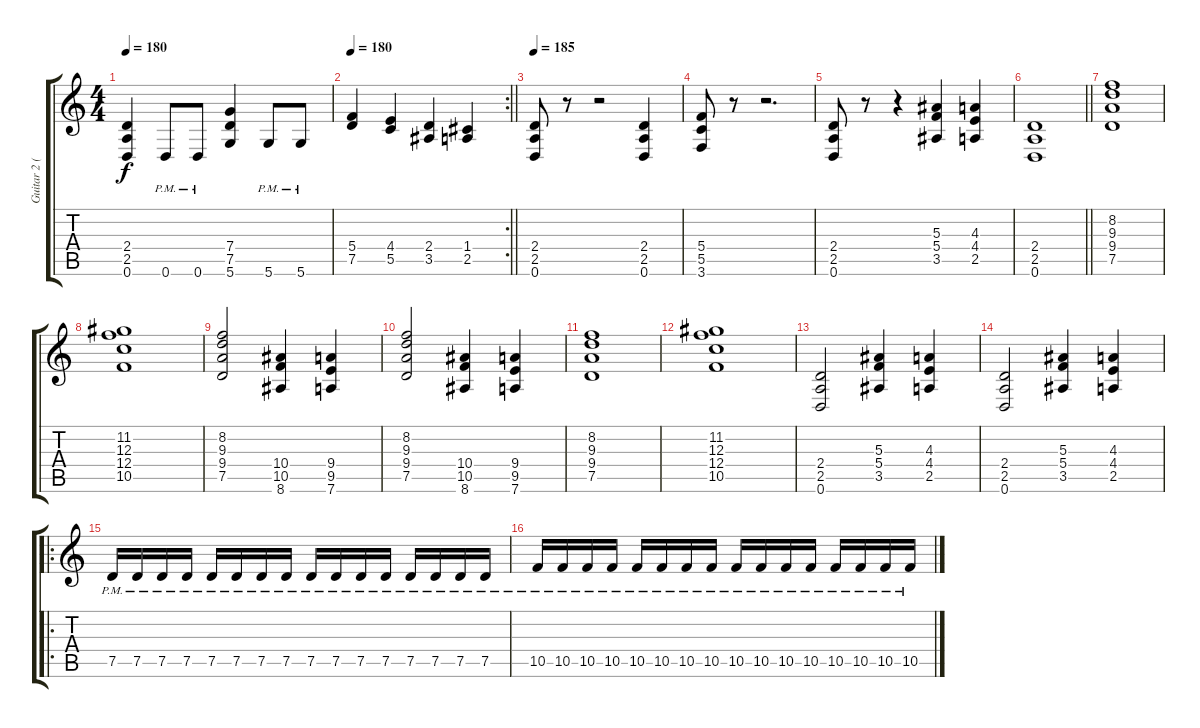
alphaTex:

\track ("Guitar 2 (Ale)" "Guitar 2 (") {instrument distortionguitar}
\staff {score tabs}
\tuning (D4 A3 F3 C3 G2 D2) {hide}
\ts (4 4)
\tempo 180
\clef g2
\ks c
(2.4 2.5 0.6).4{dy f} 0.6{pm}.8 0.6{pm}.8 (7.4 7.5 5.6).4 5.6{pm}.8 5.6{pm}.8 |
\rc 2
\tempo 180
\barLineRight lightlight
(5.4 7.5).4 (4.4 5.5).4 (2.4 3.5).4 (1.4 2.5).4 |
\tempo 185
(2.4 2.5 0.6).8 r.8 r.2 (2.4 2.5 0.6).4 |
(5.4 5.5 3.6).8 r.8 r.2{d} |
(2.4 2.5 0.6).8 r.8 r.4 (5.3 5.4 3.5).4 (4.3 4.4 2.5).4 |
\barLineRight lightlight
(2.4 2.5 0.6).1 |
(8.2 9.3 9.4 7.5).1 |
(11.2 12.3 12.4 10.5).1 |
(8.2 9.3 9.4 7.5).2 (10.4 10.5 8.6).4 (9.4 9.5 7.6).4 |
(8.2 9.3 9.4 7.5).2 (10.4 10.5 8.6).4 (9.4 9.5 7.6).4 |
(8.2 9.3 9.4 7.5).1 |
(11.2 12.3 12.4 10.5).1 |
(2.4 2.5 0.6).2 (5.3 5.4 3.5).4 (4.3 4.4 2.5).4 |
(2.4 2.5 0.6).2 (5.3 5.4 3.5).4 (4.3 4.4 2.5).4 |
\ro
7.5{pm}.16 7.5{pm}.16 7.5{pm}.16 7.5{pm}.16 7.5{pm}.16 7.5{pm}.16 7.5{pm}.16 7.5{pm}.16 7.5{pm}.16 7.5{pm}.16 7.5{pm}.16 7.5{pm}.16 7.5{pm}.16 7.5{pm}.16 7.5{pm}.16 7.5{pm}.16 |
10.5{pm}.16 10.5{pm}.16 10.5{pm}.16 10.5{pm}.16 10.5{pm}.16 10.5{pm}.16 10.5{pm}.16 10.5{pm}.16 10.5{pm}.16 10.5{pm}.16 10.5{pm}.16 10.5{pm}.16 10.5{pm}.16 10.5{pm}.16 10.5{pm}.16 10.5{pm}.16
